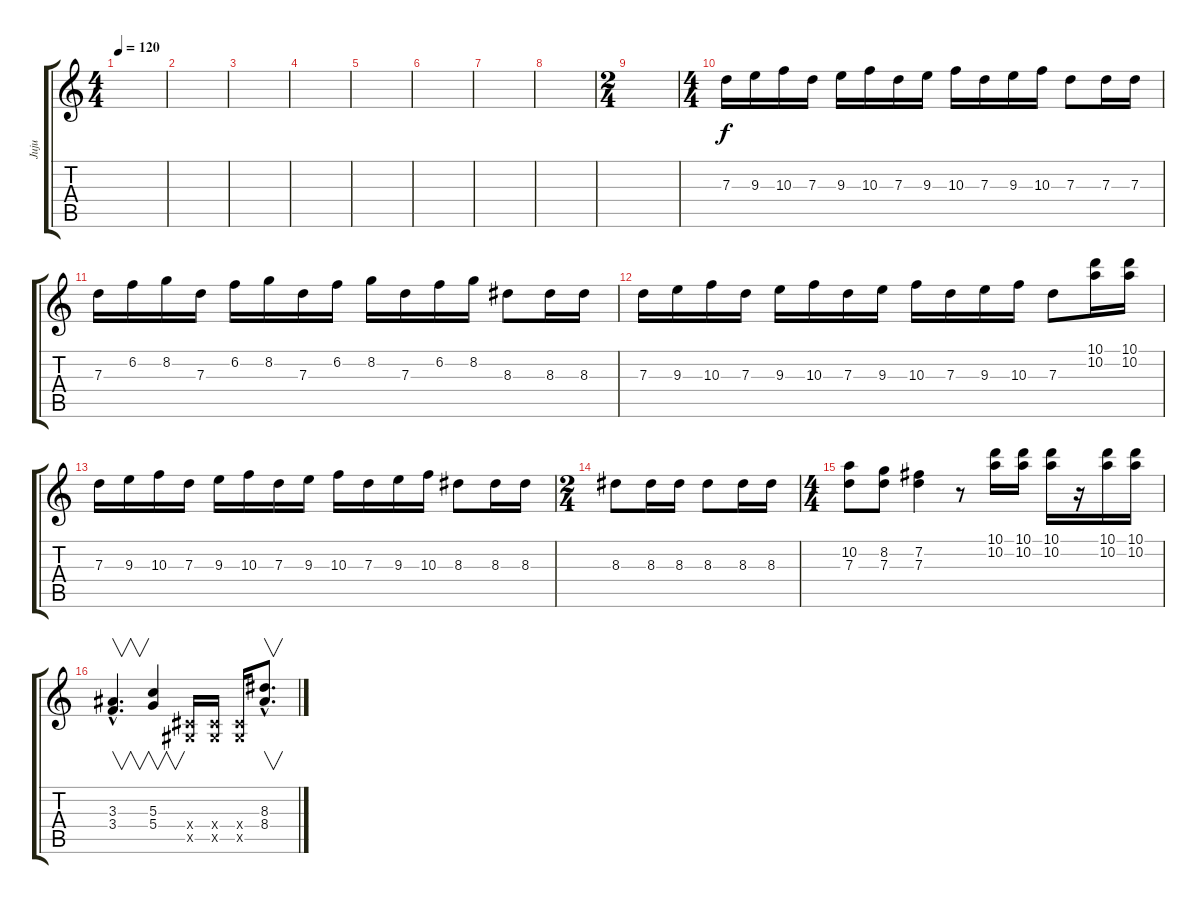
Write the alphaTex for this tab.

\track ("Juju" "Juju") {instrument distortionguitar}
\staff {score tabs}
\tuning (E4 B3 G3 D3 A2 D2) {hide}
\ts (4 4)
\tempo 120
\clef g2
\ks c
|
|
|
|
|
|
|
|
\ts (2 4)
|
\ts (4 4)
7.3.16 9.3.16 10.3.16 7.3.16 9.3.16 10.3.16 7.3.16 9.3.16 10.3.16 7.3.16 9.3.16 10.3.16 7.3.8 7.3.16 7.3.16 |
7.3.16 6.2.16 8.2.16 7.3.16 6.2.16 8.2.16 7.3.16 6.2.16 8.2.16 7.3.16 6.2.16 8.2.16 8.3.8 8.3.16 8.3.16 |
7.3.16 9.3.16 10.3.16 7.3.16 9.3.16 10.3.16 7.3.16 9.3.16 10.3.16 7.3.16 9.3.16 10.3.16 7.3.8 (10.1 10.2).16 (10.1 10.2).16 |
7.3.16 9.3.16 10.3.16 7.3.16 9.3.16 10.3.16 7.3.16 9.3.16 10.3.16 7.3.16 9.3.16 10.3.16 8.3.8 8.3.16 8.3.16 |
\ts (2 4)
8.3.8 8.3.16 8.3.16 8.3.8 8.3.16 8.3.16 |
\ts (4 4)
(10.2 7.3).8 (8.2 7.3).8 (7.2 7.3).4 r.8 (10.1 10.2).16 (10.1 10.2).16 (10.1 10.2).16 r.16 (10.1 10.2).16 (10.1 10.2).16 |
(3.3{hac} 3.4{hac}).4{v d} (5.3 5.4).4{v} (-1.4{x} -1.5{x}).16 (-1.4{x} -1.5{x}).16 (-1.4{x} -1.5{x}).16 (8.3{hac} 8.4{hac}).8{v d}
